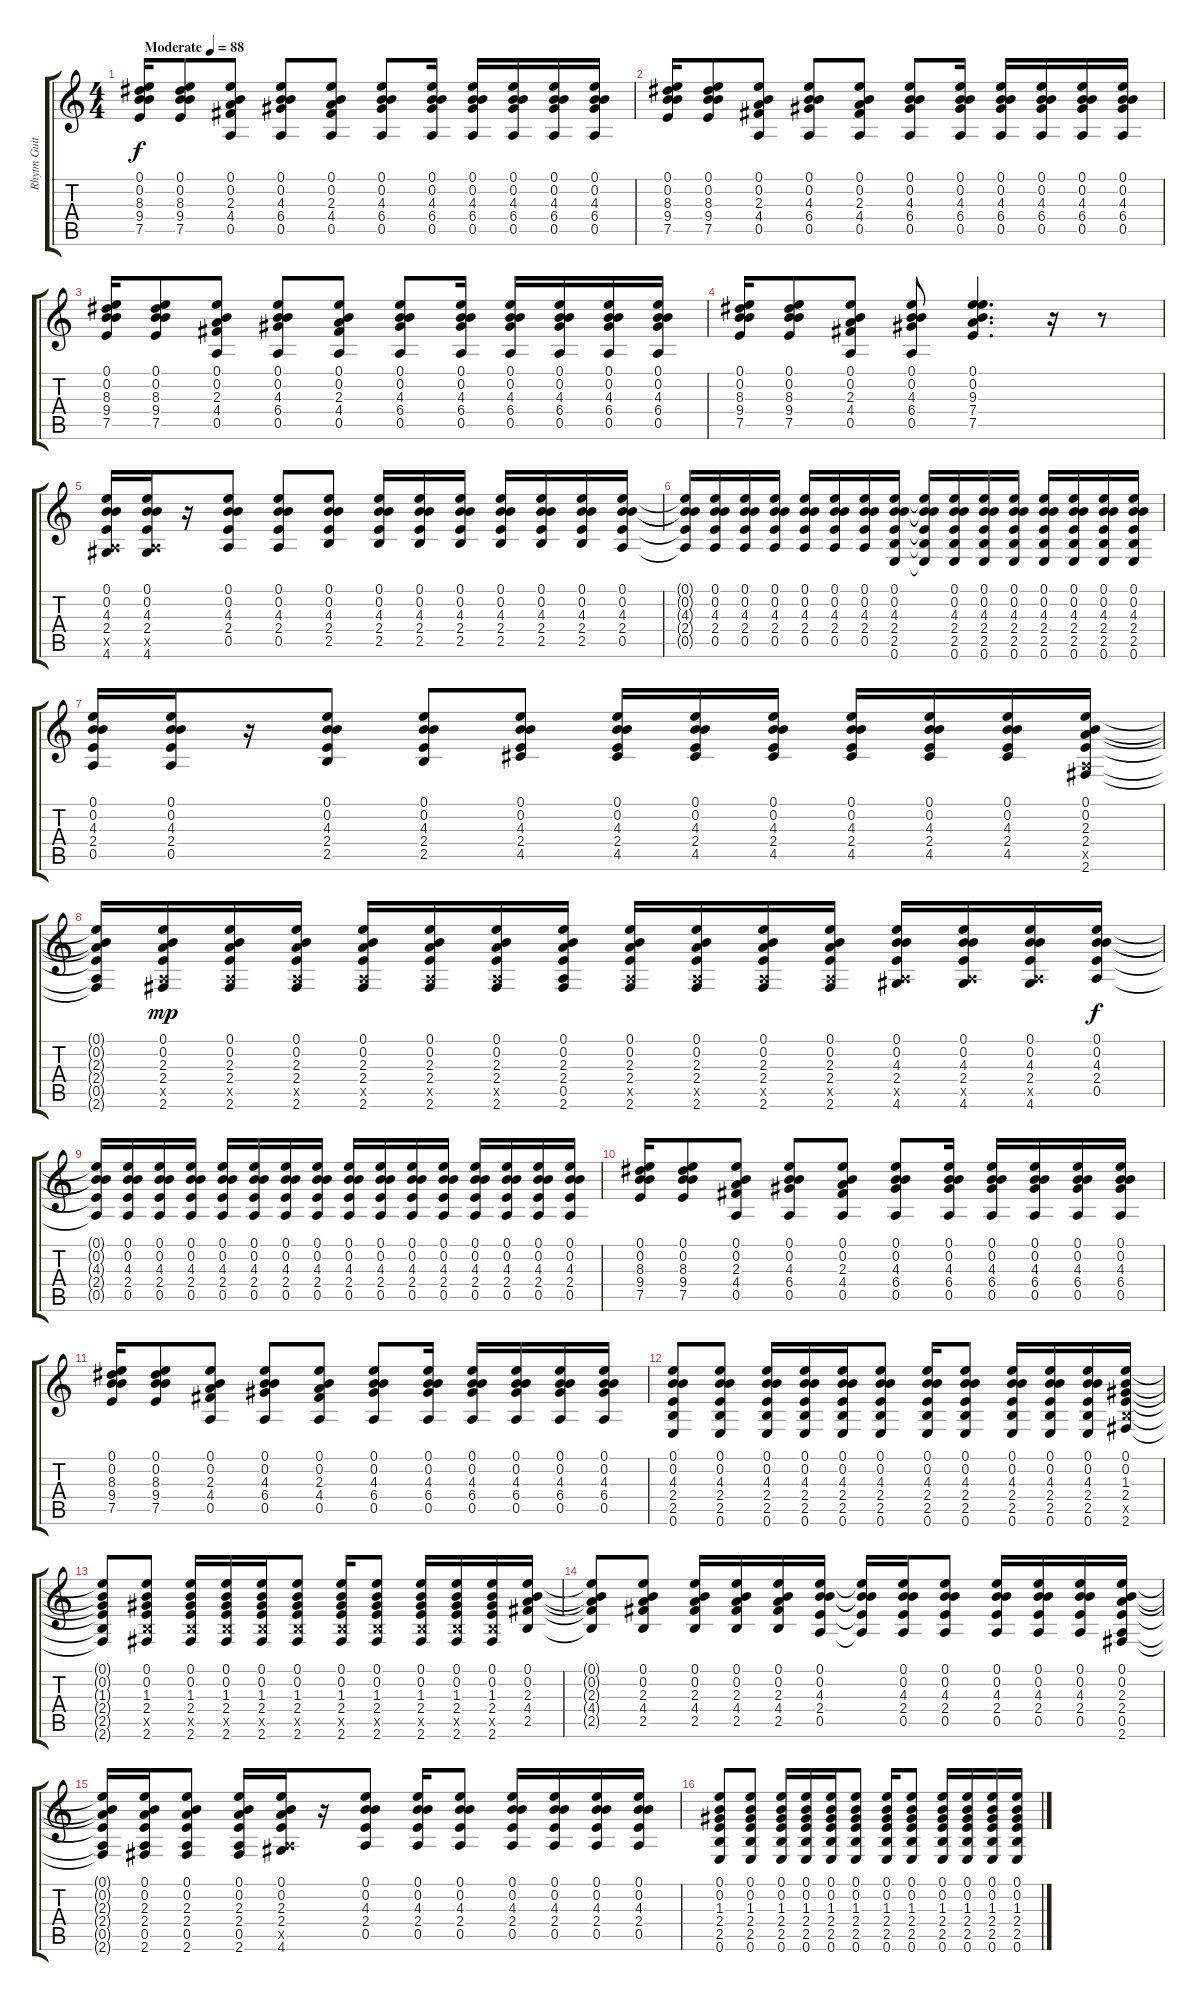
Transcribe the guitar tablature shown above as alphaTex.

\track ("Rhytm Guitar" "Rhytm Guit") {instrument overdrivenguitar}
\staff {score tabs}
\tuning (E4 B3 G3 D3 A2 E2) {hide}
\ts (4 4)
\tempo (88 "Moderate")
\clef g2
\ks c
(0.1 0.2 8.3 9.4 7.5).16{dy f instrument overdrivenguitar} (0.1 0.2 8.3 9.4 7.5).8 (0.1 0.2 2.3 4.4 0.5).8 (0.1 0.2 4.3 6.4 0.5).8 (0.1 0.2 2.3 4.4 0.5).8 (0.1 0.2 4.3 6.4 0.5).8 (0.1 0.2 4.3 6.4 0.5).16 (0.1 0.2 4.3 6.4 0.5).16 (0.1 0.2 4.3 6.4 0.5).16 (0.1 0.2 4.3 6.4 0.5).16 (0.1 0.2 4.3 6.4 0.5).16 |
(0.1 0.2 8.3 9.4 7.5).16 (0.1 0.2 8.3 9.4 7.5).8 (0.1 0.2 2.3 4.4 0.5).8 (0.1 0.2 4.3 6.4 0.5).8 (0.1 0.2 2.3 4.4 0.5).8 (0.1 0.2 4.3 6.4 0.5).8 (0.1 0.2 4.3 6.4 0.5).16 (0.1 0.2 4.3 6.4 0.5).16 (0.1 0.2 4.3 6.4 0.5).16 (0.1 0.2 4.3 6.4 0.5).16 (0.1 0.2 4.3 6.4 0.5).16 |
(0.1 0.2 8.3 9.4 7.5).16 (0.1 0.2 8.3 9.4 7.5).8 (0.1 0.2 2.3 4.4 0.5).8 (0.1 0.2 4.3 6.4 0.5).8 (0.1 0.2 2.3 4.4 0.5).8 (0.1 0.2 4.3 6.4 0.5).8 (0.1 0.2 4.3 6.4 0.5).16 (0.1 0.2 4.3 6.4 0.5).16 (0.1 0.2 4.3 6.4 0.5).16 (0.1 0.2 4.3 6.4 0.5).16 (0.1 0.2 4.3 6.4 0.5).16 |
(0.1 0.2 8.3 9.4 7.5).16 (0.1 0.2 8.3 9.4 7.5).8 (0.1 0.2 2.3 4.4 0.5).8 (0.1 0.2 4.3 6.4 0.5).8 (0.1 0.2 9.3 7.4 7.5).4{d} r.16 r.8 |
(0.1 0.2 4.3 2.4 0.5{x} 4.6).16 (0.1 0.2 4.3 2.4 0.5{x} 4.6).16 r.16 (0.1 0.2 4.3 2.4 0.5).8 (0.1 0.2 4.3 2.4 0.5).8 (0.1 0.2 4.3 2.4 2.5).8 (0.1 0.2 4.3 2.4 2.5).16 (0.1 0.2 4.3 2.4 2.5).16 (0.1 0.2 4.3 2.4 2.5).16 (0.1 0.2 4.3 2.4 2.5).16 (0.1 0.2 4.3 2.4 2.5).16 (0.1 0.2 4.3 2.4 2.5).16 (0.1 0.2 4.3 2.4 0.5).16 |
(0.1{t} 0.2{t} 4.3{t} 2.4{t} 0.5{t}).16 (0.1 0.2 4.3 2.4 0.5).16 (0.1 0.2 4.3 2.4 0.5).16 (0.1 0.2 4.3 2.4 0.5).16 (0.1 0.2 4.3 2.4 0.5).16 (0.1 0.2 4.3 2.4 0.5).16 (0.1 0.2 4.3 2.4 0.5).16 (0.1 0.2 4.3 2.4 2.5 0.6).16 (0.1{t} 0.2{t} 4.3{t} 2.4{t} 2.5{t} 0.6{t}).16 (0.1 0.2 4.3 2.4 2.5 0.6).16 (0.1 0.2 4.3 2.4 2.5 0.6).16 (0.1 0.2 4.3 2.4 2.5 0.6).16 (0.1 0.2 4.3 2.4 2.5 0.6).16 (0.1 0.2 4.3 2.4 2.5 0.6).16 (0.1 0.2 4.3 2.4 2.5 0.6).16 (0.1 0.2 4.3 2.4 2.5 0.6).16 |
(0.1 0.2 4.3 2.4 0.5).16 (0.1 0.2 4.3 2.4 0.5).16 r.16 (0.1 0.2 4.3 2.4 2.5).8 (0.1 0.2 4.3 2.4 2.5).8 (0.1 0.2 4.3 2.4 4.5).8 (0.1 0.2 4.3 2.4 4.5).16 (0.1 0.2 4.3 2.4 4.5).16 (0.1 0.2 4.3 2.4 4.5).16 (0.1 0.2 4.3 2.4 4.5).16 (0.1 0.2 4.3 2.4 4.5).16 (0.1 0.2 4.3 2.4 4.5).16 (0.1 0.2 2.3 2.4 0.5{x} 2.6).16 |
(0.1{t} 0.2{t} 2.3{t} 2.4{t} 0.5{t} 2.6{t}).16 (0.1 0.2 2.3 2.4 0.5{x} 2.6).16{dy mp} (0.1 0.2 2.3 2.4 0.5{x} 2.6).16 (0.1 0.2 2.3 2.4 0.5{x} 2.6).16 (0.1 0.2 2.3 2.4 0.5{x} 2.6).16 (0.1 0.2 2.3 2.4 0.5{x} 2.6).16 (0.1 0.2 2.3 2.4 0.5{x} 2.6).16 (0.1 0.2 2.3 2.4 0.5 2.6).16 (0.1 0.2 2.3 2.4 0.5{x} 2.6).16 (0.1 0.2 2.3 2.4 0.5{x} 2.6).16 (0.1 0.2 2.3 2.4 0.5{x} 2.6).16 (0.1 0.2 2.3 2.4 0.5{x} 2.6).16 (0.1 0.2 4.3 2.4 0.5{x} 4.6).16 (0.1 0.2 4.3 2.4 0.5{x} 4.6).16 (0.1 0.2 4.3 2.4 0.5{x} 4.6).16 (0.1 0.2 4.3 2.4 0.5).16{dy f} |
(0.1{t} 0.2{t} 4.3{t} 2.4{t} 0.5{t}).16 (0.1 0.2 4.3 2.4 0.5).16 (0.1 0.2 4.3 2.4 0.5).16 (0.1 0.2 4.3 2.4 0.5).16 (0.1 0.2 4.3 2.4 0.5).16 (0.1 0.2 4.3 2.4 0.5).16 (0.1 0.2 4.3 2.4 0.5).16 (0.1 0.2 4.3 2.4 0.5).16 (0.1 0.2 4.3 2.4 0.5).16 (0.1 0.2 4.3 2.4 0.5).16 (0.1 0.2 4.3 2.4 0.5).16 (0.1 0.2 4.3 2.4 0.5).16 (0.1 0.2 4.3 2.4 0.5).16 (0.1 0.2 4.3 2.4 0.5).16 (0.1 0.2 4.3 2.4 0.5).16 (0.1 0.2 4.3 2.4 0.5).16 |
(0.1 0.2 8.3 9.4 7.5).16 (0.1 0.2 8.3 9.4 7.5).8 (0.1 0.2 2.3 4.4 0.5).8 (0.1 0.2 4.3 6.4 0.5).8 (0.1 0.2 2.3 4.4 0.5).8 (0.1 0.2 4.3 6.4 0.5).8 (0.1 0.2 4.3 6.4 0.5).16 (0.1 0.2 4.3 6.4 0.5).16 (0.1 0.2 4.3 6.4 0.5).16 (0.1 0.2 4.3 6.4 0.5).16 (0.1 0.2 4.3 6.4 0.5).16 |
(0.1 0.2 8.3 9.4 7.5).16 (0.1 0.2 8.3 9.4 7.5).8 (0.1 0.2 2.3 4.4 0.5).8 (0.1 0.2 4.3 6.4 0.5).8 (0.1 0.2 2.3 4.4 0.5).8 (0.1 0.2 4.3 6.4 0.5).8 (0.1 0.2 4.3 6.4 0.5).16 (0.1 0.2 4.3 6.4 0.5).16 (0.1 0.2 4.3 6.4 0.5).16 (0.1 0.2 4.3 6.4 0.5).16 (0.1 0.2 4.3 6.4 0.5).16 |
(0.1 0.2 4.3 2.4 2.5 0.6).8 (0.1 0.2 4.3 2.4 2.5 0.6).8 (0.1 0.2 4.3 2.4 2.5 0.6).16 (0.1 0.2 4.3 2.4 2.5 0.6).16 (0.1 0.2 4.3 2.4 2.5 0.6).16 (0.1 0.2 4.3 2.4 2.5 0.6).8 (0.1 0.2 4.3 2.4 2.5 0.6).16 (0.1 0.2 4.3 2.4 2.5 0.6).8 (0.1 0.2 4.3 2.4 2.5 0.6).16 (0.1 0.2 4.3 2.4 2.5 0.6).16 (0.1 0.2 4.3 2.4 2.5 0.6).16 (0.1 0.2 1.3 2.4 2.5{x} 2.6).16 |
(0.1{t} 0.2{t} 1.3{t} 2.4{t} 2.5{t} 2.6{t}).8 (0.1 0.2 1.3 2.4 2.5{x} 2.6).8 (0.1 0.2 1.3 2.4 2.5{x} 2.6).16 (0.1 0.2 1.3 2.4 2.5{x} 2.6).16 (0.1 0.2 1.3 2.4 2.5{x} 2.6).16 (0.1 0.2 1.3 2.4 2.5{x} 2.6).8 (0.1 0.2 1.3 2.4 2.5{x} 2.6).16 (0.1 0.2 1.3 2.4 2.5{x} 2.6).8 (0.1 0.2 1.3 2.4 2.5{x} 2.6).16 (0.1 0.2 1.3 2.4 2.5{x} 2.6).16 (0.1 0.2 1.3 2.4 2.5{x} 2.6).16 (0.1 0.2 2.3 4.4 2.5).16 |
(0.1{t} 0.2{t} 2.3{t} 4.4{t} 2.5{t}).8 (0.1 0.2 2.3 4.4 2.5).8 (0.1 0.2 2.3 4.4 2.5).16 (0.1 0.2 2.3 4.4 2.5).16 (0.1 0.2 2.3 4.4 2.5).16 (0.1 0.2 4.3 2.4 0.5).16 (0.1{t} 0.2{t} 4.3{t} 2.4{t} 0.5{t}).16 (0.1 0.2 4.3 2.4 0.5).16 (0.1 0.2 4.3 2.4 0.5).8 (0.1 0.2 4.3 2.4 0.5).16 (0.1 0.2 4.3 2.4 0.5).16 (0.1 0.2 4.3 2.4 0.5).16 (0.1 0.2 2.3 2.4 0.5 2.6).16 |
(0.1{t} 0.2{t} 2.3{t} 2.4{t} 0.5{t} 2.6{t}).16 (0.1 0.2 2.3 2.4 0.5 2.6).16 (0.1 0.2 2.3 2.4 0.5 2.6).8 (0.1 0.2 2.3 2.4 0.5 2.6).16 (0.1 0.2 2.3 2.4 0.5{x} 4.6).16 r.16 (0.1 0.2 4.3 2.4 0.5).8 (0.1 0.2 4.3 2.4 0.5).16 (0.1 0.2 4.3 2.4 0.5).8 (0.1 0.2 4.3 2.4 0.5).16 (0.1 0.2 4.3 2.4 0.5).16 (0.1 0.2 4.3 2.4 0.5).16 (0.1 0.2 4.3 2.4 0.5).16 |
(0.1 0.2 1.3 2.4 2.5 0.6).8 (0.1 0.2 1.3 2.4 2.5 0.6).8 (0.1 0.2 1.3 2.4 2.5 0.6).16 (0.1 0.2 1.3 2.4 2.5 0.6).16 (0.1 0.2 1.3 2.4 2.5 0.6).16 (0.1 0.2 1.3 2.4 2.5 0.6).8 (0.1 0.2 1.3 2.4 2.5 0.6).16 (0.1 0.2 1.3 2.4 2.5 0.6).8 (0.1 0.2 1.3 2.4 2.5 0.6).16 (0.1 0.2 1.3 2.4 2.5 0.6).16 (0.1 0.2 1.3 2.4 2.5 0.6).16 (0.1 0.2 1.3 2.4 2.5 0.6).16
